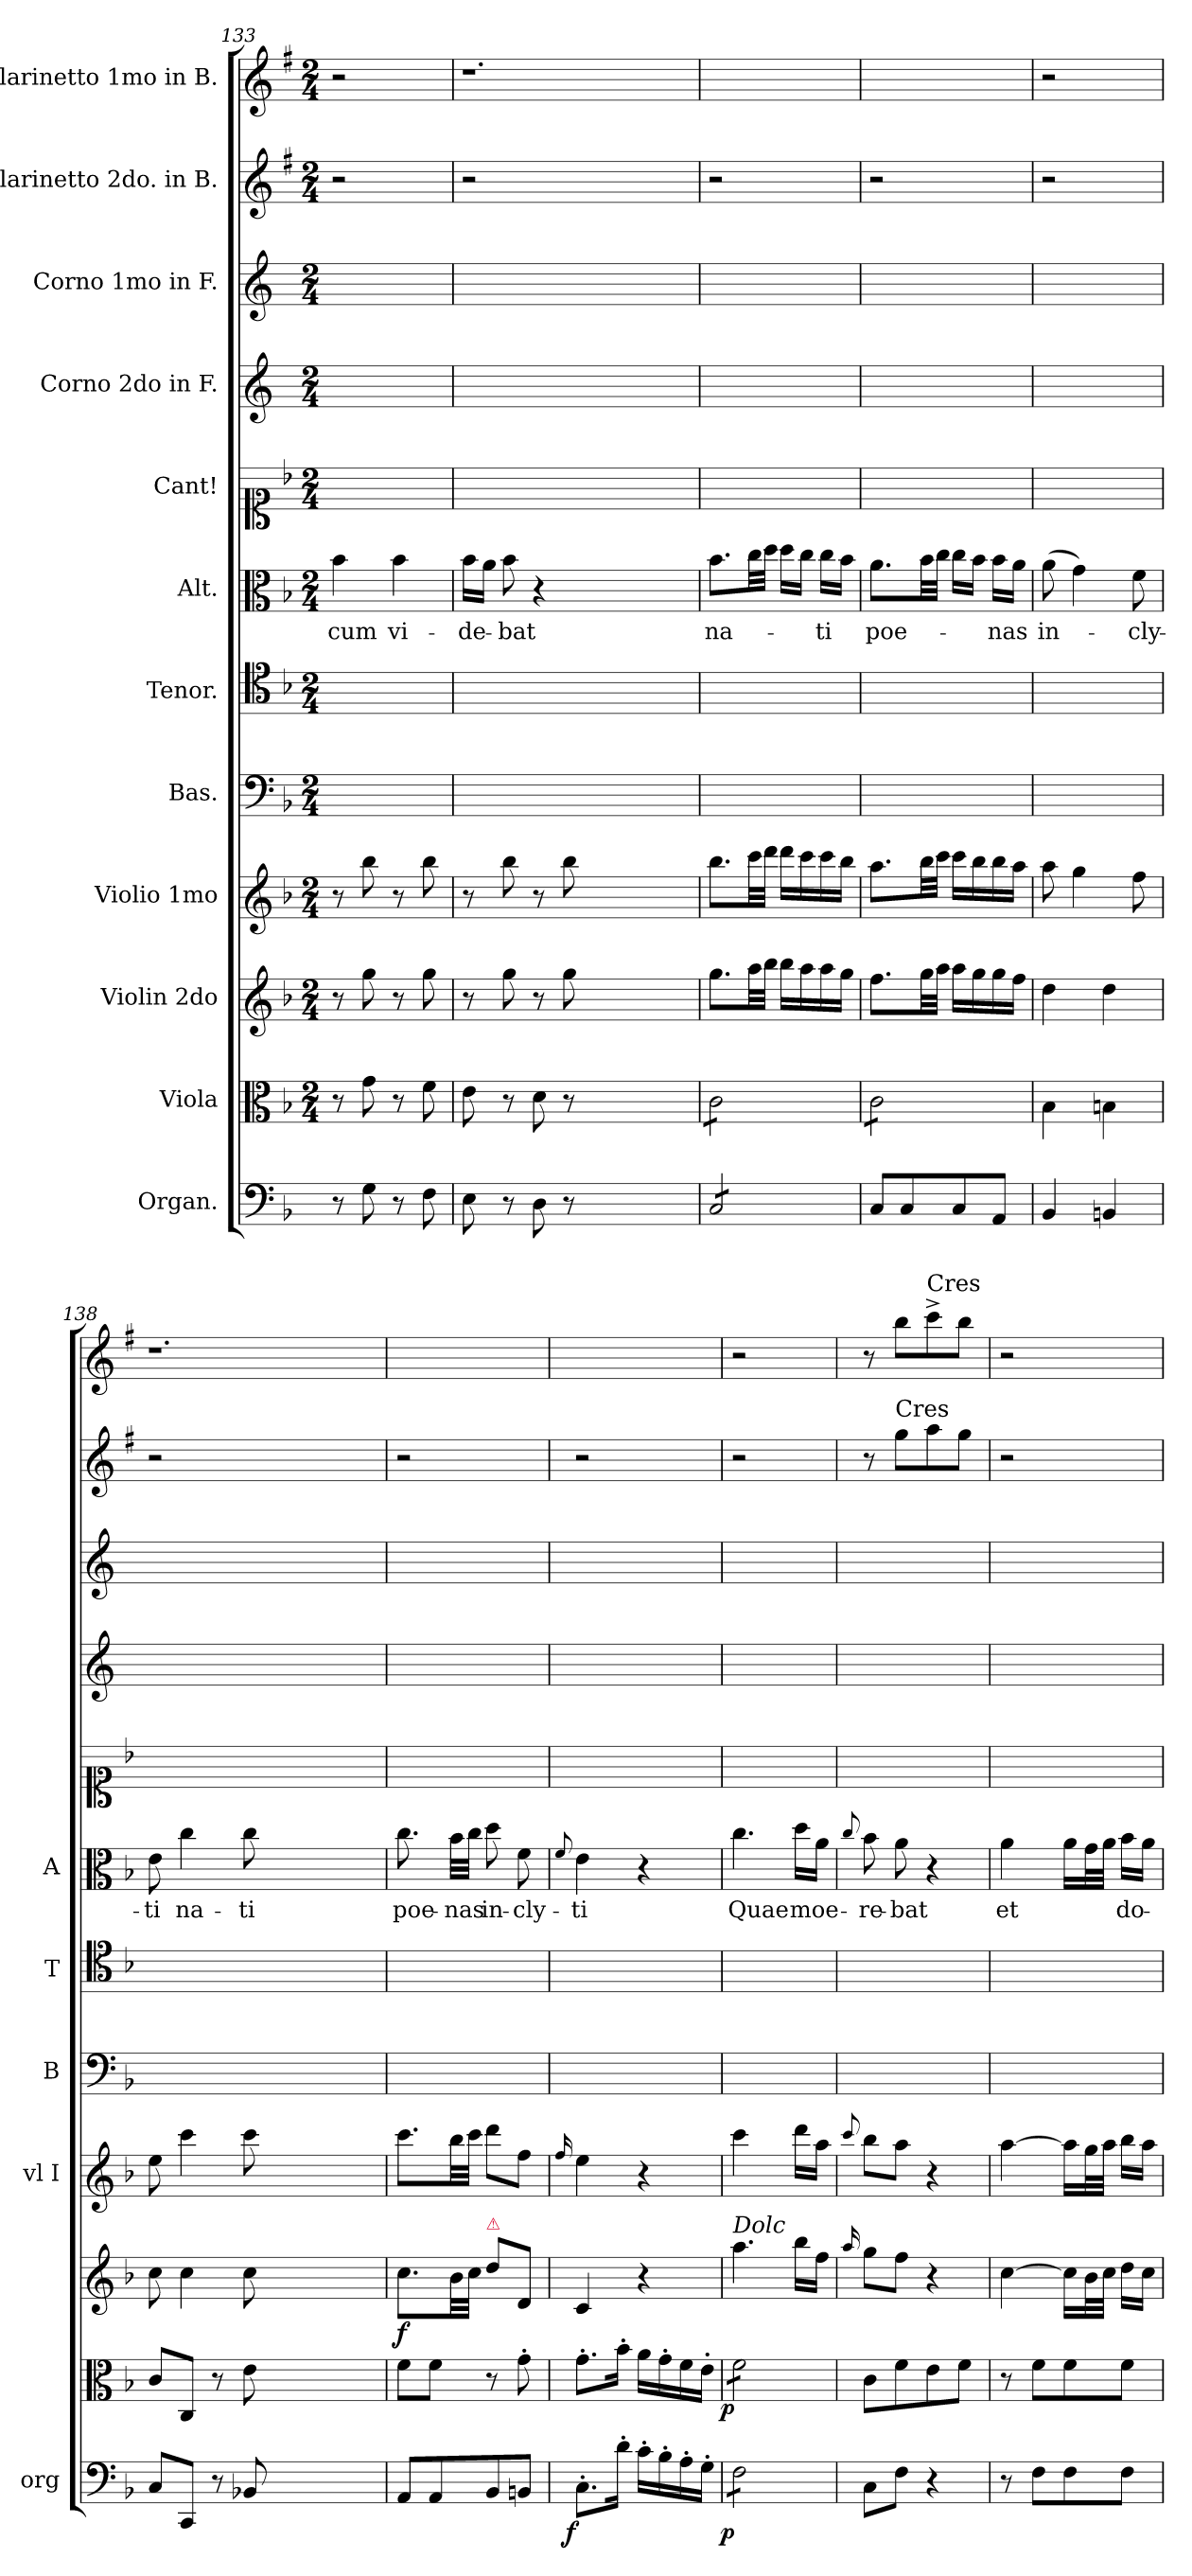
**kern	**dynam	**kern	**dynam	**kern	**dynam	**kern	**kern	**kern	**kern	**text	**kern	**kern	**kern	**kern	**kern
*part12	*part12	*part11	*part11	*part10	*part10	*part9	*part8	*part7	*part6	*part6	*part5	*part4	*part3	*part2	*part1
*staff12	*staff12	*staff11	*staff11	*staff10	*staff10	*staff9	*staff8	*staff7	*staff6	*staff6	*staff5	*staff4	*staff3	*staff2	*staff1
*I"Organ.	*	*I"Viola	*	*I"Violin 2do	*	*I"Violio 1mo	*I"Bas.	*I"Tenor.	*I"Alt.	*	*I"Cant!	*I"Corno 2do in F.	*I"Corno 1mo in F.	*I"Clarinetto 2do. in B.	*I"Clarinetto 1mo in B.
*I'org	*	*	*	*	*	*I'vl I	*I'B	*I'T	*I'A	*	*	*	*	*	*
*clefF4	*	*clefC3	*	*clefG2	*	*clefG2	*clefF4	*clefC4	*clefC3	*	*clefC1	*clefG2	*clefG2	*clefG2	*clefG2
*	*	*	*	*	*	*	*	*	*	*	*	*ITrd4c7	*ITrd4c7	*ITrd1c2	*ITrd1c2
*k[b-]	*	*k[b-]	*	*k[b-]	*	*k[b-]	*k[b-]	*k[b-]	*k[b-]	*	*k[b-]	*k[b-]	*k[b-]	*k[b-]	*k[b-]
*F:	*	*F:	*	*F:	*	*F:	*F:	*F:	*F:	*	*F:	*F:	*F:	*F:	*F:
*	*	*M2/4	*	*M2/4	*	*M2/4	*M2/4	*M2/4	*M2/4	*	*M2/4	*M2/4	*M2/4	*M2/4	*M2/4
=133	=133	=133	=133	=133	=133	=133	=133	=133	=133	=133	=133	=133	=133	=133	=133
8r	.	8r	.	8r	.	8r	2ryy	2ryy	4b-\	cum	2ryy	2ryy	2ryy	2r	2r
8G\	.	8g\	.	8gg\	.	8bb-\	.	.	.	.	.	.	.	.	.
8r	.	8r	.	8r	.	8r	.	.	4b-\	vi-	.	.	.	.	.
8F\	.	8f\	.	8gg\	.	8bb-\	.	.	.	.	.	.	.	.	.
=134	=134	=134	=134	=134	=134	=134	=134	=134	=134	=134	=134	=134	=134	=134	=134
8E\	.	8e\	.	8r	.	8r	2ryy	2ryy	16b-\LL	-de-	2ryy	2ryy	2ryy	2r	1.r
.	.	.	.	.	.	.	.	.	16a\JJ	.	.	.	.	.	.
8r	.	8r	.	8gg\	.	8bb-\	.	.	8b-\	-bat	.	.	.	.	.
8D\	.	8d\	.	8r	.	8r	.	.	4r	.	.	.	.	.	.
8r	.	8r	.	8gg\	.	8bb-\	.	.	.	.	.	.	.	.	.
1ryy	.	1ryy	.	1ryy	.	1ryy	1ryy	1ryy	1ryy	.	1ryy	1ryy	1ryy	1ryy	.
=135	=135	=135	=135	=135	=135	=135	=135	=135	=135	=135	=135	=135	=135	=135	=135
!LO:TX:b:t=....	!	!	!	!	!	!	!	!	!	!	!	!	!	!	!
*tremolo	*	*	*	*	*	*	*	*	*	*	*	*	*	*	*
*	*	*tremolo	*	*	*	*	*	*	*	*	*	*	*	*	*
8C/L	.	8c\L	.	8.gg\L	.	8.bb-\L	2ryy	2ryy	8.b-\L	na-	2ryy	2ryy	2ryy	2r	2ryy
8C/	.	8c\	.	.	.	.	.	.	.	.	.	.	.	.	.
.	.	.	.	32aa\LL	.	32ccc\LL	.	.	32cc\LL	.	.	.	.	.	.
.	.	.	.	32bb-\JJJ	.	32ddd\JJJ	.	.	32dd\JJJ	.	.	.	.	.	.
8C/	.	8c\	.	16bb-\LL	.	16ddd\LL	.	.	16dd\LL	.	.	.	.	.	.
.	.	.	.	16aa\	.	16ccc\	.	.	16cc\JJ	.	.	.	.	.	.
8C/J	.	8c\J	.	16aa\	.	16ccc\	.	.	16cc\LL	-ti	.	.	.	.	.
*Xtremolo	*	*	*	*	*	*	*	*	*	*	*	*	*	*	*
.	.	.	.	16gg\JJ	.	16bb-\JJ	.	.	16b-\JJ	.	.	.	.	.	.
=136	=136	=136	=136	=136	=136	=136	=136	=136	=136	=136	=136	=136	=136	=136	=136
8C/L	.	8c\L	.	8.ff\L	.	8.aa\L	2ryy	2ryy	8.a\L	poe-	2ryy	2ryy	2ryy	2r	2ryy
8C/	.	8c\	.	.	.	.	.	.	.	.	.	.	.	.	.
.	.	.	.	32gg\LL	.	32bb-\LL	.	.	32b-\LL	.	.	.	.	.	.
.	.	.	.	32aa\JJJ	.	32ccc\JJJ	.	.	32cc\JJJ	.	.	.	.	.	.
8C/	.	8c\	.	16aa\LL	.	16ccc\LL	.	.	16cc\LL	.	.	.	.	.	.
.	.	.	.	16gg\	.	16bb-\	.	.	16b-\JJ	.	.	.	.	.	.
8AA/J	.	8c\J	.	16gg\	.	16bb-\	.	.	16b-\LL	-nas	.	.	.	.	.
*	*	*Xtremolo	*	*	*	*	*	*	*	*	*	*	*	*	*
.	.	.	.	16ff\JJ	.	16aa\JJ	.	.	16a\JJ	.	.	.	.	.	.
=137	=137	=137	=137	=137	=137	=137	=137	=137	=137	=137	=137	=137	=137	=137	=137
4BB-/	.	4B-\	.	4dd\	.	8aa\	2ryy	2ryy	(8a\	in-	2ryy	2ryy	2ryy	2r	2r
.	.	.	.	.	.	4gg\	.	.	4g\)	.	.	.	.	.	.
4BBn/	.	4Bn\	.	4dd\	.	.	.	.	.	.	.	.	.	.	.
.	.	.	.	.	.	8ff\	.	.	8f\	-cly-	.	.	.	.	.
=138	=138	=138	=138	=138	=138	=138	=138	=138	=138	=138	=138	=138	=138	=138	=138
8C/L	.	8c\L	.	8cc\	.	8ee\	2ryy	2ryy	8e\	-ti	2ryy	2ryy	2ryy	2r	1.r
8CC/J	.	8C/J	.	4cc\	.	4ccc\	.	.	4cc\	na-	.	.	.	.	.
8r	.	8r	.	.	.	.	.	.	.	.	.	.	.	.	.
8BB-X/	.	8e\	.	8cc\	.	8ccc\	.	.	8cc\	-ti	.	.	.	.	.
1ryy	.	1ryy	.	1ryy	.	1ryy	1ryy	1ryy	1ryy	.	1ryy	1ryy	1ryy	1ryy	.
=139	=139	=139	=139	=139	=139	=139	=139	=139	=139	=139	=139	=139	=139	=139	=139
!	!	!	!	!	!LO:DY:b	!	!	!	!	!	!	!	!	!	!
8AA/L	.	8f\L	.	8.cc\L	f	8.ccc\L	2ryy	2ryy	8.cc\	poe-	2ryy	2ryy	2ryy	2r	2ryy
8AA/	.	8f\J	.	.	.	.	.	.	.	.	.	.	.	.	.
.	.	.	.	32b-\LL	.	32bb-\LL	.	.	32b-\LLL	-nas	.	.	.	.	.
.	.	.	.	32cc\JJJ	.	32ccc\JJJ	.	.	32cc\JJJ	.	.	.	.	.	.
!	!	!	!	!LO:TX:a:color=crimson:t=⚠	!	!	!	!	!	!	!	!	!	!	!
8BB-/	.	8r	.	8dd\L	.	8ddd\L	.	.	8dd\	in-	.	.	.	.	.
8BBn/J	.	8g'\	.	8d/J	.	8ff\J	.	.	8f\	-cly-	.	.	.	.	.
=140	=140	=140	=140	=140	=140	=140	=140	=140	=140	=140	=140	=140	=140	=140	=140
.	.	.	.	.	.	16qqff/	.	.	8qqf/	.	.	.	.	.	.
!	!LO:DY:b:rj	!	!LO:DY:b:rj	!	!	!	!	!	!	!	!	!	!	!	!
8.C'\L	f	8.g'\L	fo	4c/	.	4ee\	2ryy	2ryy	4e\	-ti	2ryy	2ryy	2ryy	2r	2ryy
16d'\Jk	.	16b-'\Jk	.	.	.	.	.	.	.	.	.	.	.	.	.
16c'\LL	.	16a\LL	.	4r	.	4r	.	.	4r	.	.	.	.	.	.
16B-'\	.	16g'\	.	.	.	.	.	.	.	.	.	.	.	.	.
16A'\	.	16f\	.	.	.	.	.	.	.	.	.	.	.	.	.
16G'\JJ	.	16e'\JJ	.	.	.	.	.	.	.	.	.	.	.	.	.
=141	=141	=141	=141	=141	=141	=141	=141	=141	=141	=141	=141	=141	=141	=141	=141
!	!	!	!	!LO:TX:a:i:t=Dolc	!	!	!	!	!	!	!	!	!	!	!
!LO:TX:a:t=....	!	!	!	!	!	!	!	!	!	!	!	!	!	!	!
!	!LO:DY:b:rj	!	!LO:DY:b:rj	!	!	!LO:N:vis=4	!	!	!	!	!	!	!	!	!
*tremolo	*	*	*	*	*	*	*	*	*	*	*	*	*	*	*
*	*	*tremolo	*	*	*	*	*	*	*	*	*	*	*	*	*
8F\L	p	8f\L	p	4.aa\	.	4.ccc\	2ryy	2ryy	4.cc\	Quae	2ryy	2ryy	2ryy	2r	2r
8F\	.	8f\	.	.	.	.	.	.	.	.	.	.	.	.	.
8F\	.	8f\	.	.	.	.	.	.	.	.	.	.	.	.	.
8F\J	.	8f\J	.	16bb-\LL	.	16ddd\LL	.	.	16dd\LL	moe-	.	.	.	.	.
*	*	*Xtremolo	*	*	*	*	*	*	*	*	*	*	*	*	*
*Xtremolo	*	*	*	*	*	*	*	*	*	*	*	*	*	*	*
.	.	.	.	16ff\JJ	.	16aa\JJ	.	.	16a\JJ	.	.	.	.	.	.
=142	=142	=142	=142	=142	=142	=142	=142	=142	=142	=142	=142	=142	=142	=142	=142
.	.	.	.	16qqaa/	.	8qqccc/	.	.	8qqcc/	.	.	.	.	.	.
8C\L	.	8c\L	.	8gg\L	.	8bb-\L	2ryy	2ryy	8b-\	-re-	2ryy	2ryy	2ryy	8r	8r
!	!	!	!	!	!	!	!	!	!	!	!	!	!	!LO:TX:t=Cres	!
8F\J	.	8f\	.	8ff\J	.	8aa\J	.	.	8a\	-bat	.	.	.	8ff\L	8aa\L
!	!	!	!	!	!	!	!	!	!	!	!	!	!	!	!LO:TX:t=Cres
4r	.	8e\	.	4r	.	4r	.	.	4r	.	.	.	.	8gg\	8bb-^\
.	.	8f\J	.	.	.	.	.	.	.	.	.	.	.	8ff\J	8aa\J
=143	=143	=143	=143	=143	=143	=143	=143	=143	=143	=143	=143	=143	=143	=143	=143
8r	.	8r	.	[4cc\	.	[4aa\	2ryy	2ryy	4a\	et	2ryy	2ryy	2ryy	2r	2r
8F\L	.	8f\L	.	.	.	.	.	.	.	.	.	.	.	.	.
8F\	.	8f\	.	16cc\LL]	.	16aa\LL]	.	.	16a\LL	.	.	.	.	.	.
.	.	.	.	32b-\L	.	32gg\L	.	.	32g\L	.	.	.	.	.	.
.	.	.	.	32cc\JJJ	.	32aa\JJJ	.	.	32a\JJJ	.	.	.	.	.	.
8F\J	.	8f\J	.	16dd\LL	.	16bb-\LL	.	.	16b-\LL	do-	.	.	.	.	.
.	.	.	.	16cc\JJ	.	16aa\JJ	.	.	16a\JJ	.	.	.	.	.	.
=	=	=	=	=	=	=	=	=	=	=	=	=	=	=	=
*-	*-	*-	*-	*-	*-	*-	*-	*-	*-	*-	*-	*-	*-	*-	*-
